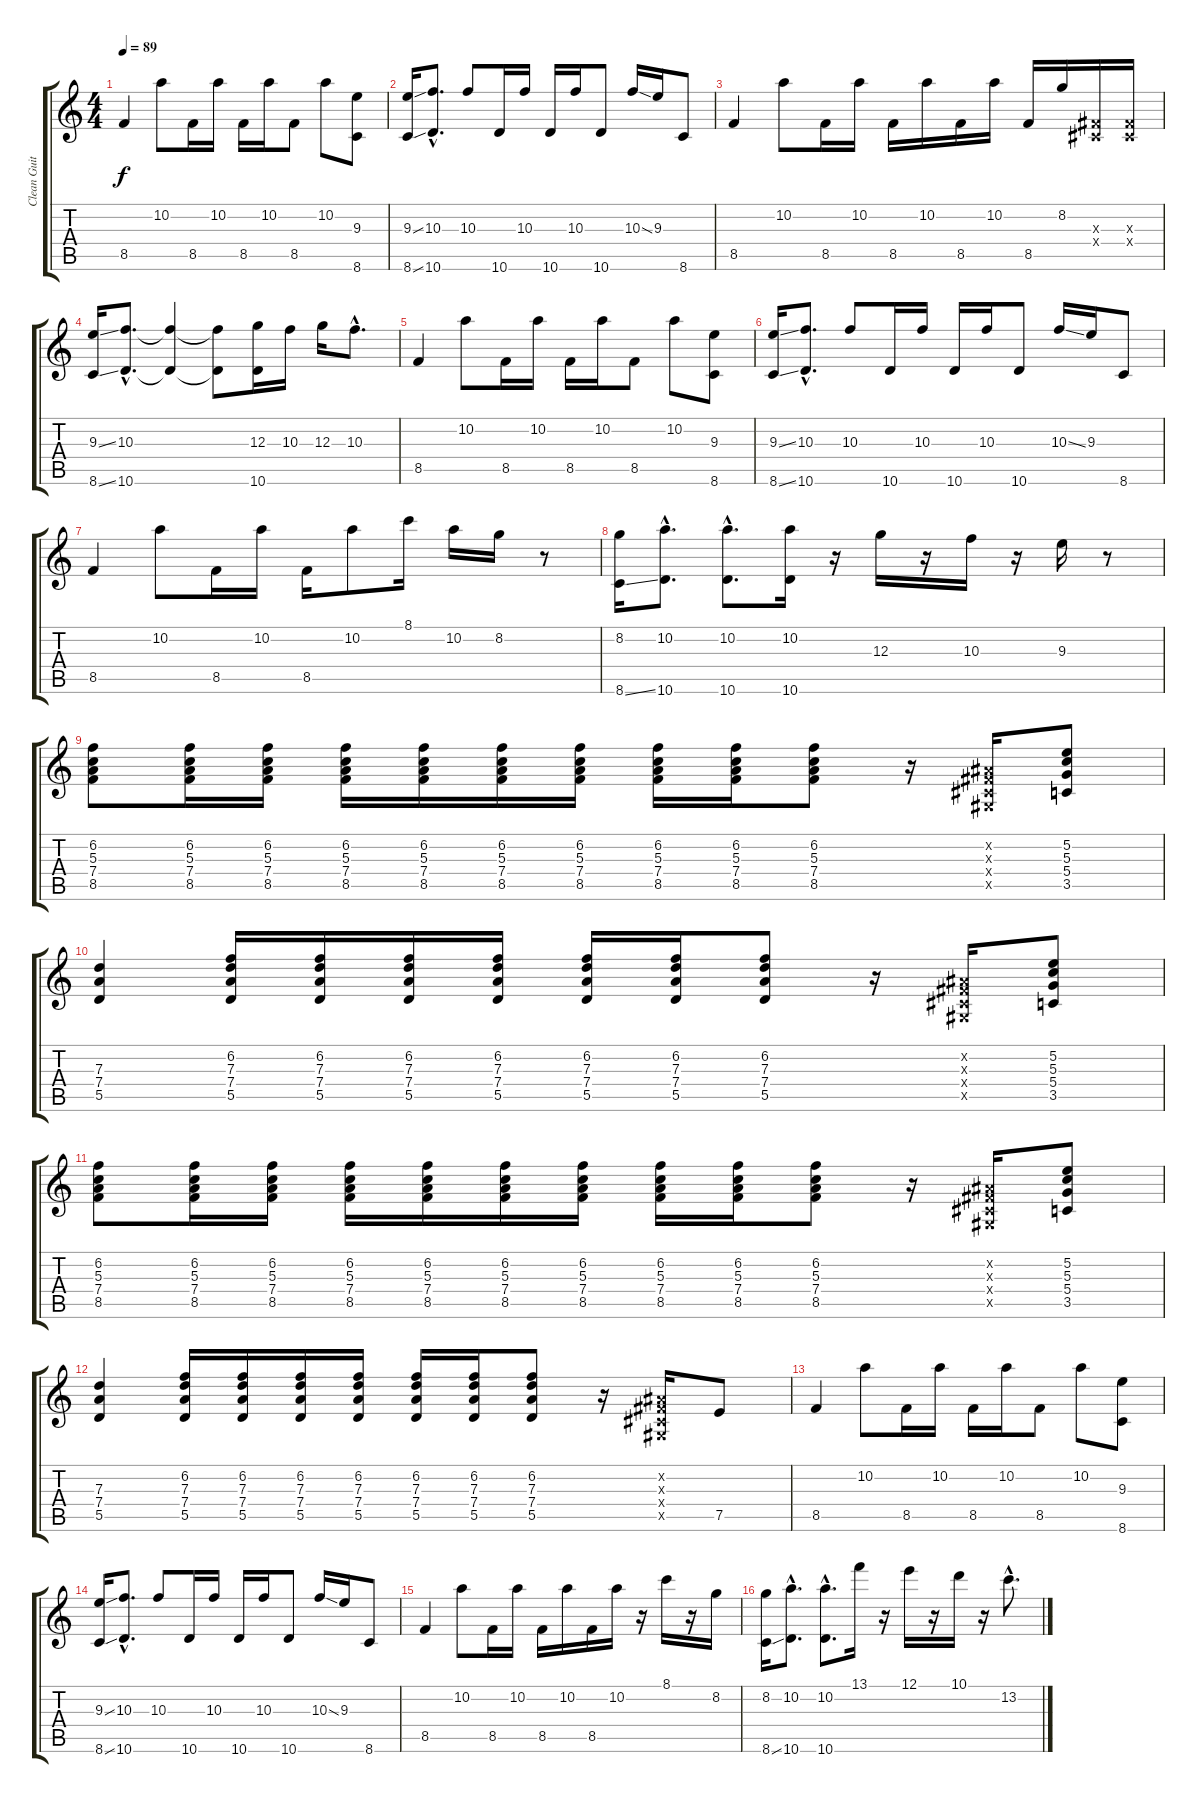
\track ("Clean Guitar" "Clean Guit") {instrument electricguitarclean}
\staff {score tabs}
\tuning (E4 B3 G3 D3 A2 E2) {hide}
\ts (4 4)
\tempo 89
\clef g2
\ks c
8.5.4{dy f instrument electricguitarclean} 10.2.8 8.5.16 10.2.16 8.5.16 10.2.16 8.5.8 10.2.8 (9.3 8.6).8 |
(9.3{ss} 8.6{ss}).16 (10.3{hac} 10.6{hac}).8{d} 10.3.8 10.6.16 10.3.16 10.6.16 10.3.16 10.6.8 10.3{ss}.16 9.3.16 8.6.8 |
8.5.4 10.2.8 8.5.16 10.2.16 8.5.16 10.2.16 8.5.16 10.2.16 8.5.16 8.2.16 (-1.3{x} -1.4{x}).16 (-1.3{x} -1.4{x}).16 |
(9.3{ss} 8.6{ss}).16 (10.3{hac} 10.6{hac}).8{d} (10.3{t} 10.6{t}).4 (10.3{t} 10.6{t}).8 (12.3 10.6).16 10.3.16 12.3.16 10.3{hac}.8{d} |
8.5.4 10.2.8 8.5.16 10.2.16 8.5.16 10.2.16 8.5.8 10.2.8 (9.3 8.6).8 |
(9.3{ss} 8.6{ss}).16 (10.3{hac} 10.6{hac}).8{d} 10.3.8 10.6.16 10.3.16 10.6.16 10.3.16 10.6.8 10.3{ss}.16 9.3.16 8.6.8 |
8.5.4 10.2.8 8.5.16 10.2.16 8.5.16 10.2.8 8.1.16 10.2.16 8.2.16 r.8 |
(8.2 8.6{ss}).16 (10.2{hac} 10.6{hac}).8{d} (10.2{hac} 10.6{hac}).8{d} (10.2 10.6).16 r.16 12.3.16 r.16 10.3.16 r.16 9.3.16 r.8 |
(6.2 5.3 7.4 8.5).8 (6.2 5.3 7.4 8.5).16 (6.2 5.3 7.4 8.5).16 (6.2 5.3 7.4 8.5).16 (6.2 5.3 7.4 8.5).16 (6.2 5.3 7.4 8.5).16 (6.2 5.3 7.4 8.5).16 (6.2 5.3 7.4 8.5).16 (6.2 5.3 7.4 8.5).16 (6.2 5.3 7.4 8.5).8 r.16 (-1.2{x} -1.3{x} -1.4{x} -1.5{x}).16 (5.2 5.3 5.4 3.5).8 |
(7.3 7.4 5.5).4 (6.2 7.3 7.4 5.5).16 (6.2 7.3 7.4 5.5).16 (6.2 7.3 7.4 5.5).16 (6.2 7.3 7.4 5.5).16 (6.2 7.3 7.4 5.5).16 (6.2 7.3 7.4 5.5).16 (6.2 7.3 7.4 5.5).8 r.16 (-1.2{x} -1.3{x} -1.4{x} -1.5{x}).16 (5.2 5.3 5.4 3.5).8 |
(6.2 5.3 7.4 8.5).8 (6.2 5.3 7.4 8.5).16 (6.2 5.3 7.4 8.5).16 (6.2 5.3 7.4 8.5).16 (6.2 5.3 7.4 8.5).16 (6.2 5.3 7.4 8.5).16 (6.2 5.3 7.4 8.5).16 (6.2 5.3 7.4 8.5).16 (6.2 5.3 7.4 8.5).16 (6.2 5.3 7.4 8.5).8 r.16 (-1.2{x} -1.3{x} -1.4{x} -1.5{x}).16 (5.2 5.3 5.4 3.5).8 |
(7.3 7.4 5.5).4 (6.2 7.3 7.4 5.5).16 (6.2 7.3 7.4 5.5).16 (6.2 7.3 7.4 5.5).16 (6.2 7.3 7.4 5.5).16 (6.2 7.3 7.4 5.5).16 (6.2 7.3 7.4 5.5).16 (6.2 7.3 7.4 5.5).8 r.16 (-1.2{x} -1.3{x} -1.4{x} -1.5{x}).16 7.5.8 |
8.5.4 10.2.8 8.5.16 10.2.16 8.5.16 10.2.16 8.5.8 10.2.8 (9.3 8.6).8 |
(9.3{ss} 8.6{ss}).16 (10.3{hac} 10.6{hac}).8{d} 10.3.8 10.6.16 10.3.16 10.6.16 10.3.16 10.6.8 10.3{ss}.16 9.3.16 8.6.8 |
8.5.4 10.2.8 8.5.16 10.2.16 8.5.16 10.2.16 8.5.16 10.2.16 r.16 8.1.16 r.16 8.2.16 |
(8.2 8.6{ss}).16 (10.2{hac} 10.6{hac}).8{d} (10.2{hac} 10.6{hac}).8{d} 13.1.16 r.16 12.1.16 r.16 10.1.16 r.16 13.2{hac}.8{d}
